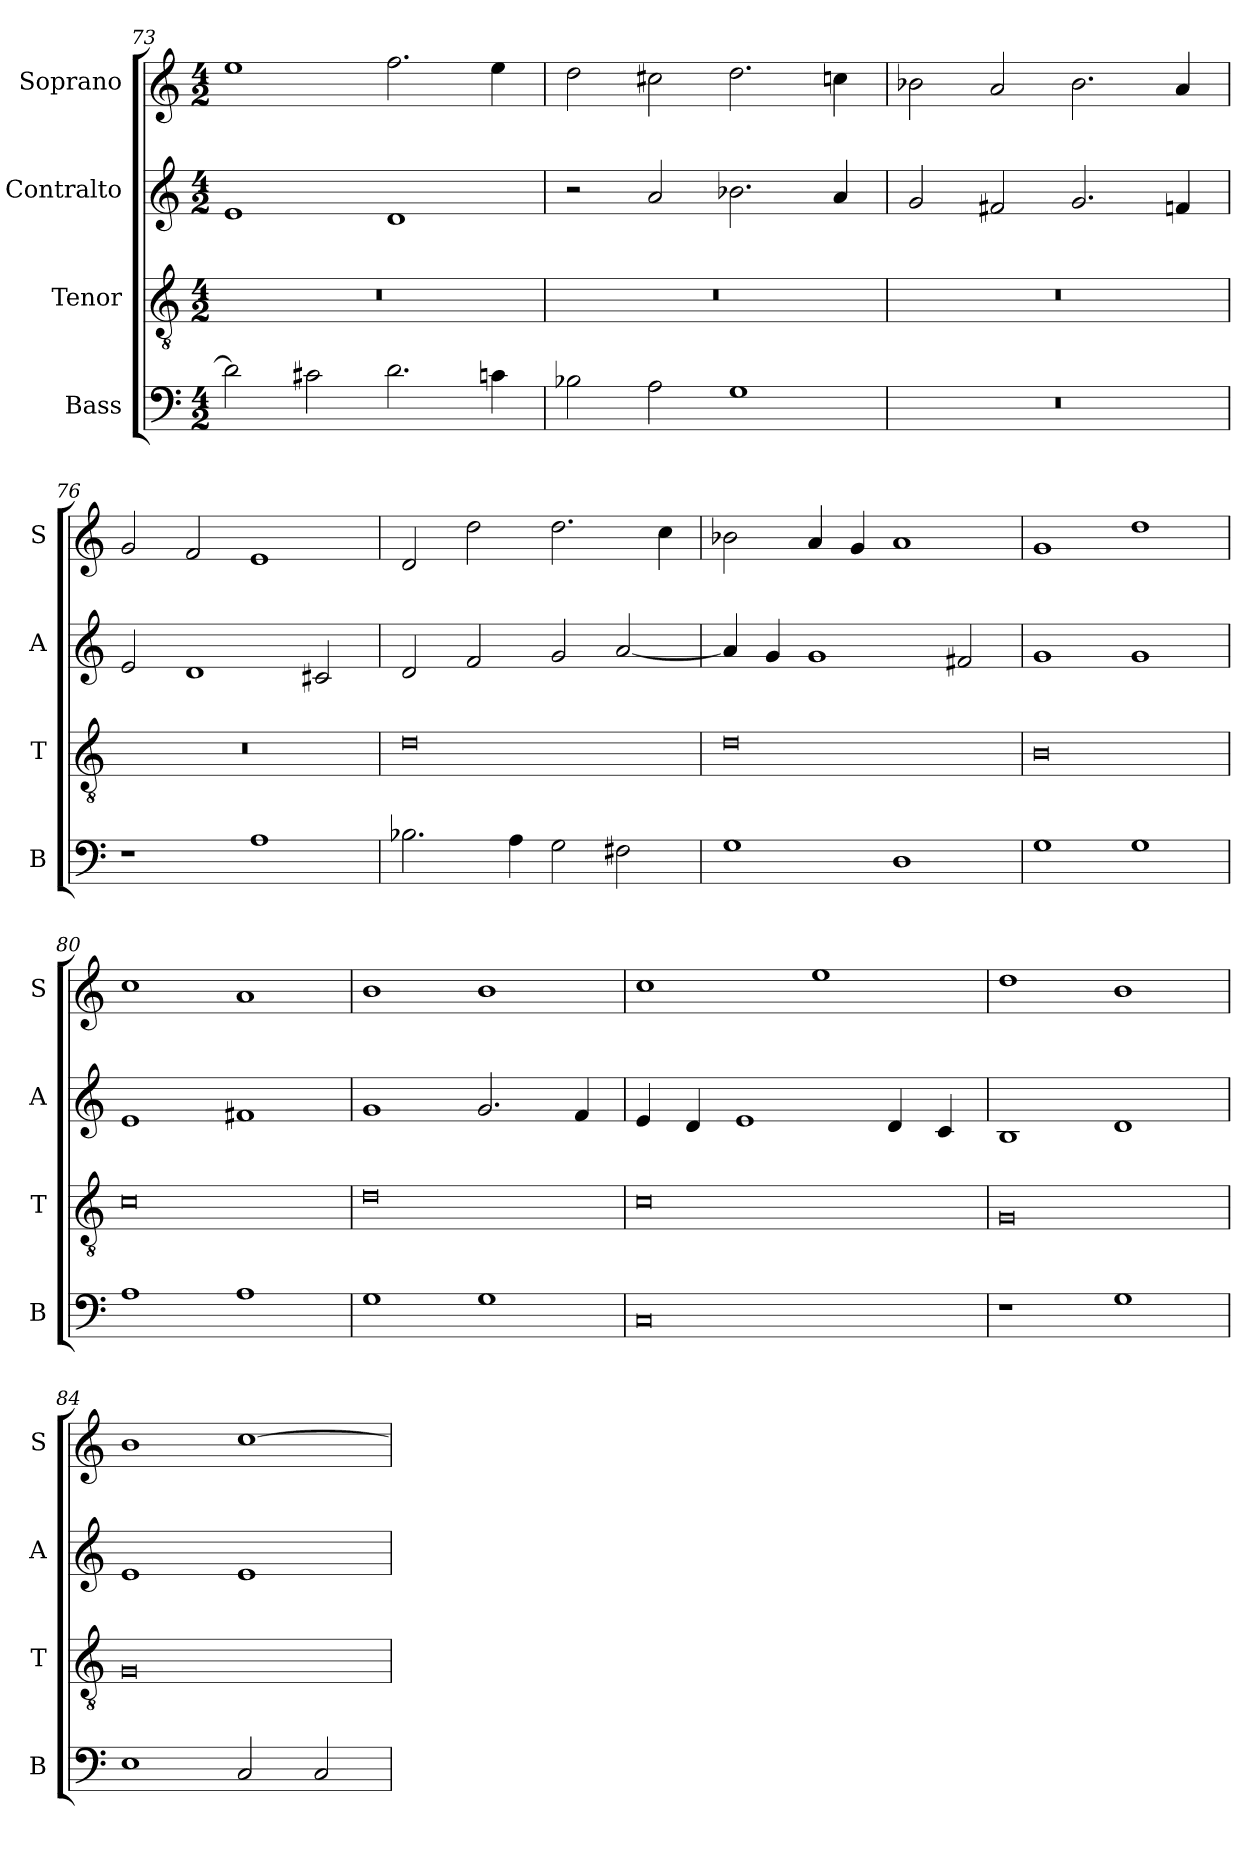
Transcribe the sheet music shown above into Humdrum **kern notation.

**kern	**kern	**kern	**kern
*part4	*part3	*part2	*part1
*staff4	*staff3	*staff2	*staff1
*I"Bass	*I"Tenor	*I"Contralto	*I"Soprano
*I'B	*I'T	*I'A	*I'S
*clefF4	*clefGv2	*clefG2	*clefG2
*k[]	*k[]	*k[]	*k[]
*G:mix	*G:mix	*G:mix	*G:mix
*M4/2	*M4/2	*M4/2	*M4/2
=73	=73	=73	=73
2d]	0r	1e	1ee
2c#X	.	.	.
2.d	.	1d	2.ff
4cn	.	.	4ee
=74	=74	=74	=74
2B-X	0r	2r	2dd
2A	.	2a	2cc#X
1G	.	2.b-X	2.dd
.	.	4a	4ccn
=75	=75	=75	=75
0r	0r	2g	2b-X
.	.	2f#X	2a
.	.	2.g	2.b-
.	.	4fn	4a
=76	=76	=76	=76
1r	0r	2e	2g
.	.	1d	2f
1A	.	.	1e
.	.	2c#X	.
=77	=77	=77	=77
2.B-X	0d	2d	2d
.	.	2f	2dd
4A	.	.	.
2G	.	2g	2.dd
2F#X	.	[2a	.
.	.	.	4cc
=78	=78	=78	=78
1G	0d	4a]	2b-X
.	.	4g	.
.	.	1g	4a
.	.	.	4g
1D	.	.	1a
.	.	2f#X	.
=79	=79	=79	=79
1G	0B	1g	1g
1G	.	1g	1dd
=80	=80	=80	=80
1A	0c	1e	1cc
1A	.	1f#X	1a
=81	=81	=81	=81
1G	0d	1g	1b
1G	.	2.g	1b
.	.	4f	.
=82	=82	=82	=82
0C	0c	4e	1cc
.	.	4d	.
.	.	1e	.
.	.	.	1ee
.	.	4d	.
.	.	4c	.
=83	=83	=83	=83
1r	0G	1B	1dd
1G	.	1d	1b
=84	=84	=84	=84
1E	0G	1e	1b
2C	.	1e	[1cc
2C	.	.	.
=	=	=	=
*-	*-	*-	*-
